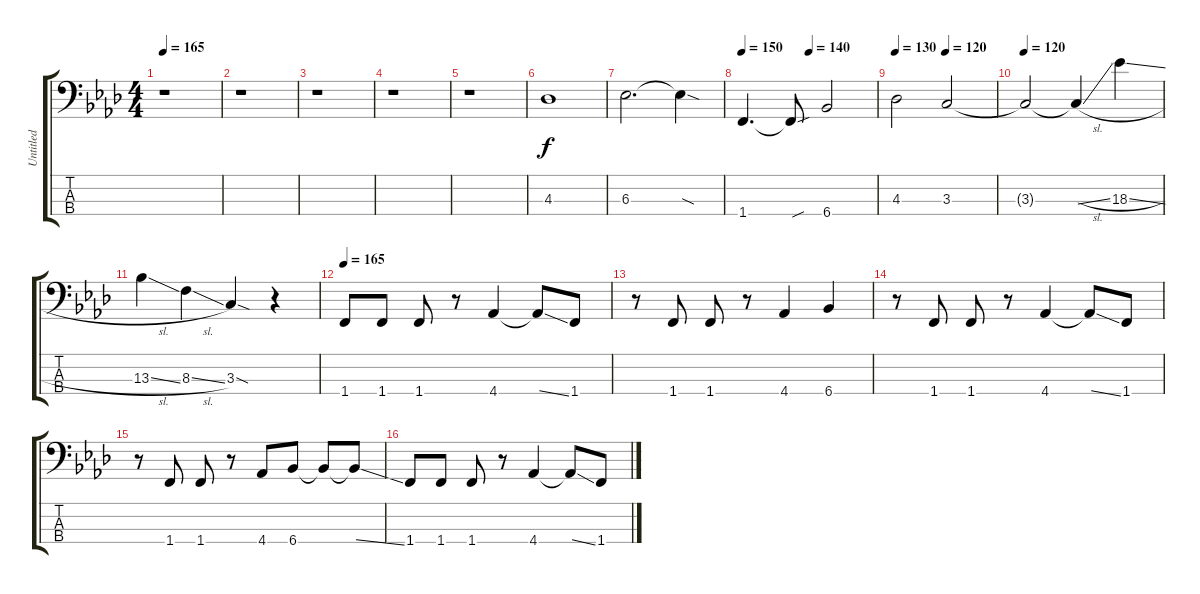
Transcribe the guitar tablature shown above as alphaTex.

\track ("Untitled" "Untitled") {instrument electricbassfinger}
\staff {score tabs}
\tuning (G2 D2 A1 E1) {hide}
\ts (4 4)
\tempo 165
\clef f4
\ks ab
r.1{dy f instrument electricbassfinger} |
r.1 |
r.1 |
r.1 |
r.1 |
4.3.1 |
6.3.2{d} 6.3{sod t}.4 |
\tempo 150
\tempo (140 0.5)
1.4.4{d} 1.4{sou t}.8 6.4.2 |
\tempo 130
\tempo (120 0.5)
4.3.2 3.3.2 |
\tempo 120
3.3{t}.2 3.3{sl t}.4 18.3{sl}.4 |
13.3{sl}.4 8.3{sl}.4 3.3{sod}.4 r.4 |
\tempo 165
1.4.8 1.4.8 1.4.8 r.8 4.4.4 4.4{ss t}.8 1.4.8 |
r.8 1.4.8 1.4.8 r.8 4.4.4 6.4.4 |
r.8 1.4.8 1.4.8 r.8 4.4.4 4.4{ss t}.8 1.4.8 |
r.8 1.4.8 1.4.8 r.8 4.4.8 6.4.8 6.4{t}.8 6.4{ss t}.8 |
1.4.8 1.4.8 1.4.8 r.8 4.4.4 4.4{ss t}.8 1.4.8
